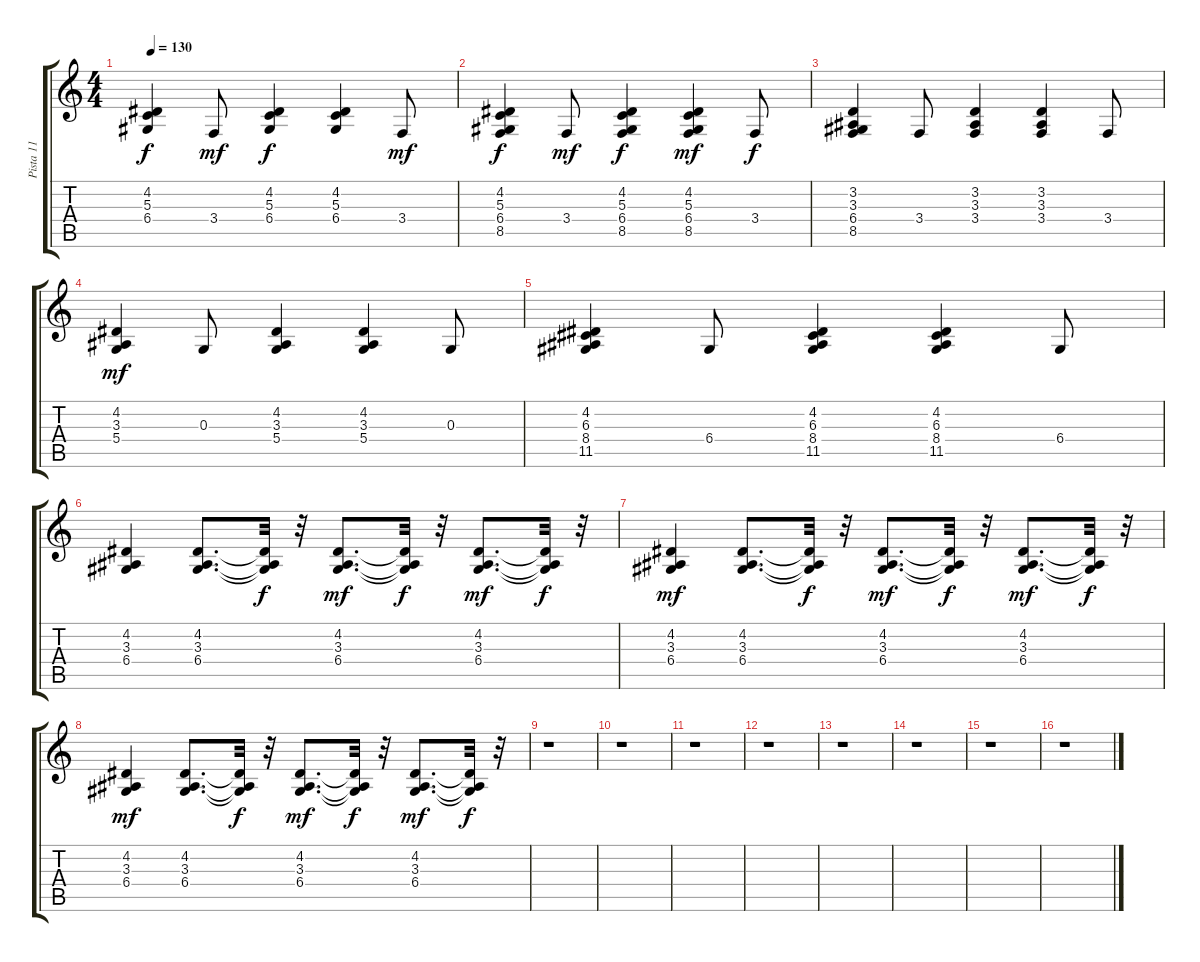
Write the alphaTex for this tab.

\track ("Pista 11" "Pista 11") {instrument acousticgrandpiano}
\staff {score tabs}
\tuning (E4 B3 G3 D3 A2 E2) {hide}
\ts (4 4)
\tempo 130
\clef g2
\ks c
(4.2 5.3 6.4).4{dy f} 3.4.8{dy mf} (4.2 5.3 6.4).4{dy f} (4.2 5.3 6.4).4 3.4.8{dy mf} |
(4.2 5.3 6.4 8.5).4{dy f} 3.4.8{dy mf} (4.2 5.3 6.4 8.5).4{dy f} (4.2 5.3 6.4 8.5).4{dy mf} 3.4.8{dy f} |
(3.2 3.3 6.4 8.5).4 3.4.8 (3.2 3.3 3.4).4 (3.2 3.3 3.4).4 3.4.8 |
(4.2 3.3 5.4).4{dy mf} 0.3.8 (4.2 3.3 5.4).4 (4.2 3.3 5.4).4 0.3.8 |
(4.2 6.3 8.4 11.5).4 6.4.8 (4.2 6.3 8.4 11.5).4 (4.2 6.3 8.4 11.5).4 6.4.8 |
(4.2 3.3 6.4).4 (4.2 3.3 6.4).8{d} (4.2{t} 3.3{t} 6.4{t}).32{dy f} r.32 (4.2 3.3 6.4).8{d dy mf} (4.2{t} 3.3{t} 6.4{t}).32{dy f} r.32 (4.2 3.3 6.4).8{d dy mf} (4.2{t} 3.3{t} 6.4{t}).32{dy f} r.32 |
(4.2 3.3 6.4).4{dy mf} (4.2 3.3 6.4).8{d} (4.2{t} 3.3{t} 6.4{t}).32{dy f} r.32 (4.2 3.3 6.4).8{d dy mf} (4.2{t} 3.3{t} 6.4{t}).32{dy f} r.32 (4.2 3.3 6.4).8{d dy mf} (4.2{t} 3.3{t} 6.4{t}).32{dy f} r.32 |
(4.2 3.3 6.4).4{dy mf} (4.2 3.3 6.4).8{d} (4.2{t} 3.3{t} 6.4{t}).32{dy f} r.32 (4.2 3.3 6.4).8{d dy mf} (4.2{t} 3.3{t} 6.4{t}).32{dy f} r.32 (4.2 3.3 6.4).8{d dy mf} (4.2{t} 3.3{t} 6.4{t}).32{dy f} r.32 |
r.1 |
r.1 |
r.1 |
r.1 |
r.1 |
r.1 |
r.1 |
r.1
